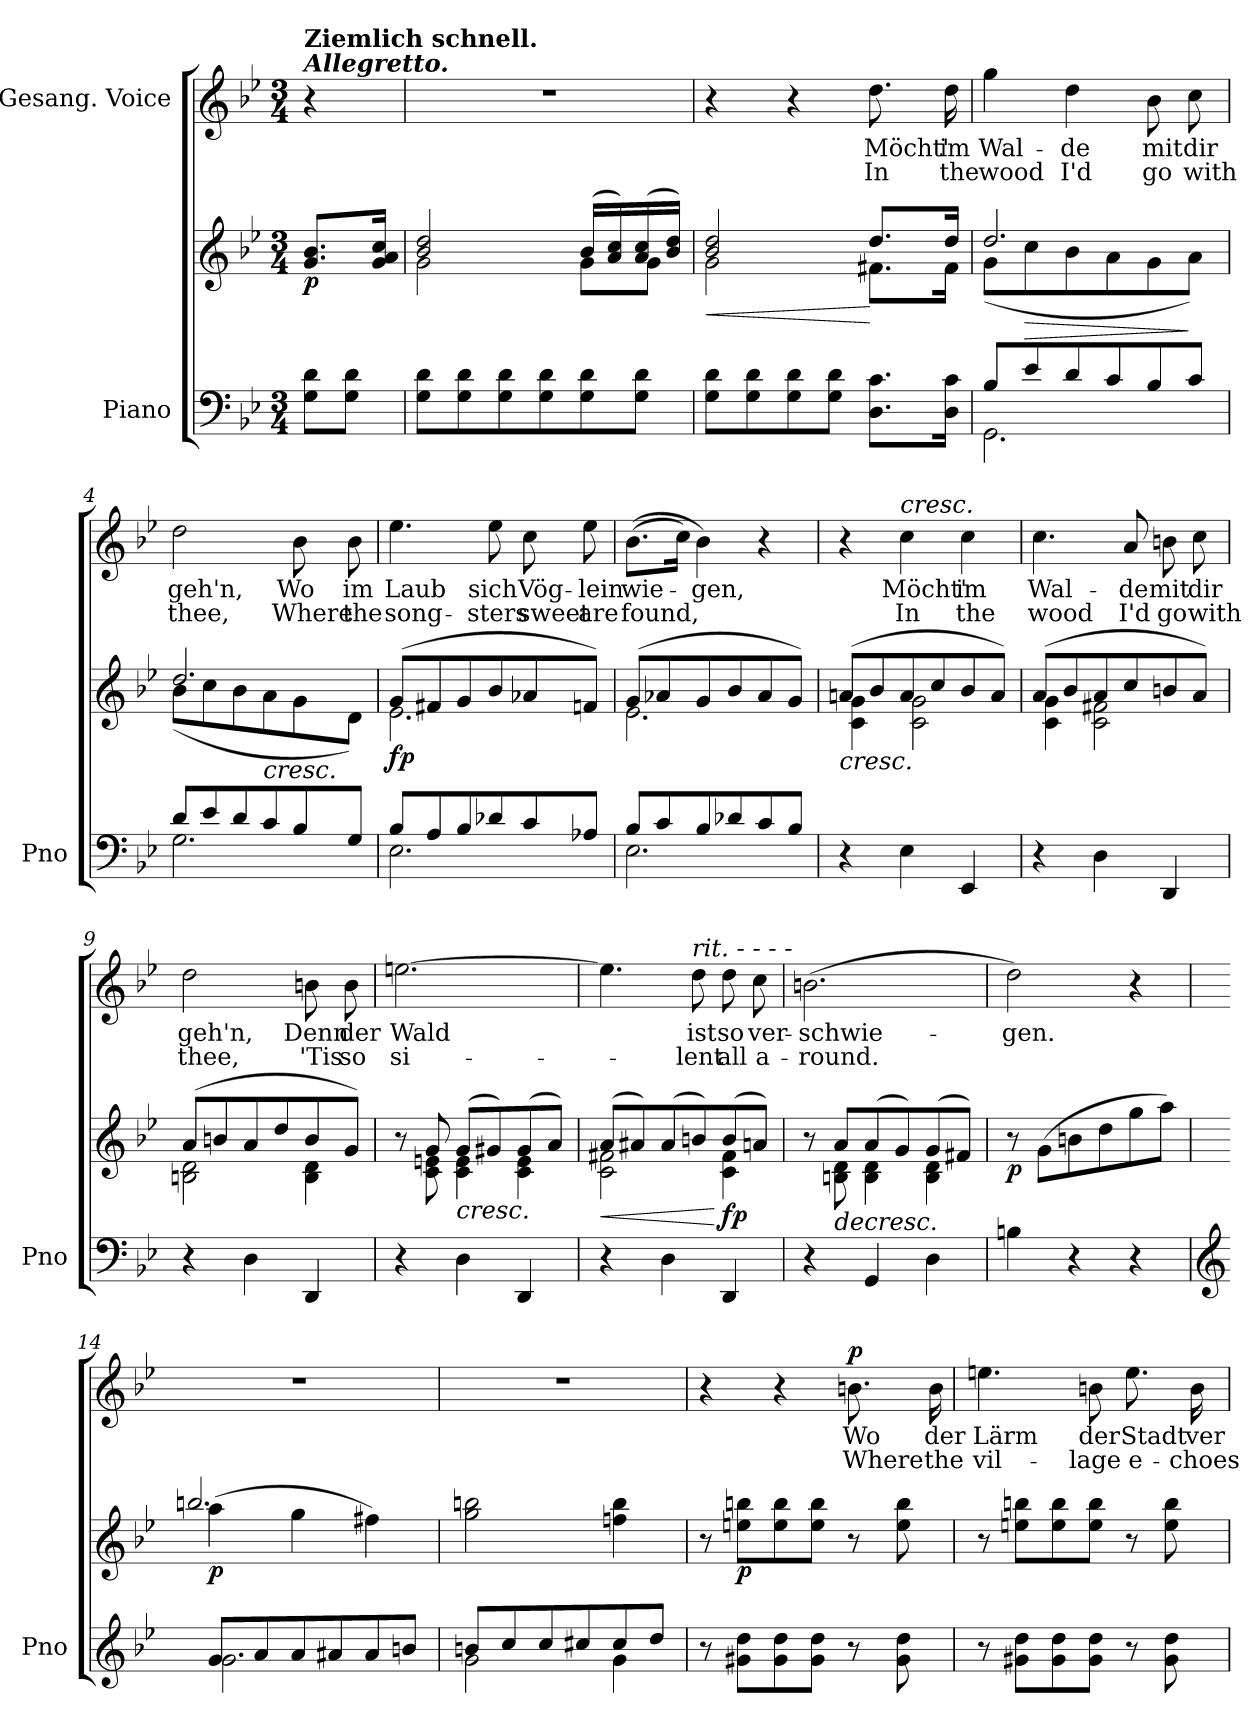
**kern	**kern	**dynam	**kern	**text	**text	**dynam
*part2	*part2	*part2	*part1	*part1	*part1	*part1
*staff3	*staff2	*staff2/3	*staff1	*staff1	*staff1	*staff1
*I"Piano	*	*	*I"Gesang. Voice	*	*	*
*I'Pno	*	*	*	*	*	*
*clefF4	*clefG2	*	*clefG2	*	*	*
*k[b-e-]	*k[b-e-]	*	*k[b-e-]	*	*	*
*M3/4	*M3/4	*	*M3/4	*	*	*
=	=	=	=	=	=	=
!	!	!	!LO:TX:a:Bi:t=Allegretto.	!	!	!
!	!	!	!LO:TX:a:B:t=Ziemlich schnell.	!	!	!
!	!	!LO:DY:b	!	!	!	!
8G\ 8d\L	8.g/ 8.b-/L	p	4r	.	.	.
8G\ 8d\J	.	.	.	.	.	.
.	16g/ 16a/ 16cc/Jk	.	.	.	.	.
=1	=1	=1	=1	=1	=1	=1
*	*^	*	*	*	*	*
8G\ 8d\L	2b-/ 2dd/	2g\	.	2.r	.	.	.
8G\ 8d\	.	.	.	.	.	.	.
8G\ 8d\	.	.	.	.	.	.	.
8G\ 8d\	.	.	.	.	.	.	.
8G\ 8d\	(16b-/LL	8g\L	.	.	.	.	.
.	16a/ 16cc/)	.	.	.	.	.	.
8G\ 8d\J	(16a/ 16cc/	8g\J	.	.	.	.	.
.	16b-/ 16dd/JJ)	.	.	.	.	.	.
=2	=2	=2	=2	=2	=2	=2	=2
!	!	!	!LO:HP:b	!	!	!	!
8G\ 8d\L	2b-/ 2dd/	2g\	<	4r	.	.	.
8G\ 8d\	.	.	.	.	.	.	.
8G\ 8d\	.	.	.	4r	.	.	.
8G\ 8d\J	.	.	.	.	.	.	.
8.D\ 8.c\L	8.dd/L	8.f#X\L	[	8.dd\	Möcht'	In	.
16D\ 16c\Jk	16dd/Jk	16f#\Jk	.	16dd\	im	the	.
=3	=3	=3	=3	=3	=3	=3	=3
*^	*	*	*	*	*	*	*
8B-/L	2.GG\	2.dd/	(>8g\L	.	4gg\	Wal-	wood	.
!	!	!	!	!LO:HP:b	!	!	!	!
8e-/	.	.	8cc\	>	.	.	.	.
8d/	.	.	8b-\	.	4dd\	-de	I'd	.
8c/	.	.	8a\	.	.	.	.	.
8B-/	.	.	8g\	.	8b-\	mit	go	.
8c/J	.	.	8a\J)	]	8cc\	dir	with	.
=4	=4	=4	=4	=4	=4	=4	=4	=4
8d/L	2.G\	2.dd/	(>8b-\L	.	2dd\	geh'n,	thee,	.
8e-/	.	.	8cc\	.	.	.	.	.
8d/	.	.	8b-\	.	.	.	.	.
!	!	!	!	!LO:HP:b	!	!	!	!
8c/	.	.	8a\	<	.	.	.	.
8B-/	.	.	8g\	.	8b-\	Wo	Where	.
8G/J	.	.	8d\J)	.	8b-\	im	the	.
=5	=5	=5	=5	=5	=5	=5	=5	=5
!	!	!	!	!LO:DY:b	!	!	!	!
8B-/L	2.E-\	(8g/L	2.e-\	fp	4.ee-\	Laub	song-	.
8A/	.	8f#X/	.	.	.	.	.	.
8B-/	.	8g/	.	.	.	.	.	.
8d-X/	.	8b-/	.	.	8ee-\	sich	-sters	.
8c/	.	8a-X/	.	.	8cc\	Vög-	sweet	.
8A-X/J	.	8fn/J)	.	.	8ee-\	-lein	are	.
=6	=6	=6	=6	=6	=6	=6	=6	=6
8B-/L	2.E-\	(8g/L	2.e-\	.	((<8.b-\L	wie-	found,	.
8c/	.	8a-X/	.	.	.	.	.	.
.	.	.	.	.	16cc\Jk)	.	.	.
8B-/	.	8g/	.	.	4b-\)	-gen,	.	.
8d-X/	.	8b-/	.	.	.	.	.	.
8c/	.	8a-/	.	.	4r	.	.	.
8B-/J	.	8g/J)	.	.	.	.	.	.
*v	*v	*	*	*	*	*	*	*
=7	=7	=7	=7	=7	=7	=7	=7
!	!LO:TX:b:i:t=cresc.	!	!	!	!	!	!
4r	(8an/L	4c\ 4g\	.	4r	.	.	.
.	8b-/	.	.	.	.	.	.
!	!	!	!	!LO:TX:a:i:t=cresc.	!	!	!
4E-\	8a/	2c\ 2g\	.	4cc\	Möcht'	In	.
.	8cc/	.	.	.	.	.	.
4EE-/	8b-/	.	.	4cc\	im	the	.
.	8a/J)	.	.	.	.	.	.
=8	=8	=8	=8	=8	=8	=8	=8
4r	(8a/L	4c\ 4g\	.	4.cc\	Wal-	wood	.
.	8b-/	.	.	.	.	.	.
4D\	8a/	2c\ 2f#X\	.	.	.	.	.
.	8cc/	.	.	8a/	-de	I'd	.
4DD/	8bn/	.	.	8bn\	mit	go	.
.	8a/J)	.	.	8cc\	dir	with	.
=9	=9	=9	=9	=9	=9	=9	=9
4r	(8a/L	2Bn\ 2d\	.	2dd\	geh'n,	thee,	.
.	8bn/	.	.	.	.	.	.
4D\	8a/	.	.	.	.	.	.
.	8dd/	.	.	.	.	.	.
4DD/	8b/	4B\ 4d\	.	8bn\	Denn	'Tis	.
.	8g/J)	.	.	8b\	der	so	.
=10	=10	=10	=10	=10	=10	=10	=10
4r	8r	8ryy	.	[2.een\	Wald	si-	.
.	8g/	8c\ 8en\	.	.	.	.	.
!	!LO:TX:b:i:t=cresc.	!	!	!	!	!	!
4D\	(>8g/L	4c\ 4e\	.	.	.	.	.
.	8g#X/)	.	.	.	.	.	.
4DD/	(>8g#/	4c\ 4e\	.	.	.	.	.
.	8a/J)	.	.	.	.	.	.
=11	=11	=11	=11	=11	=11	=11	=11
!	!	!	!LO:HP:b	!	!	!	!
4r	(>8a/L	2c\ 2f#X\	<	4.ee\]	.	.	.
.	8a#X/)	.	.	.	.	.	.
4D\	(>8a#/	.	.	.	.	.	.
!	!	!	!	!LO:TX:a:i:t=rit. - - - -	!	!	!
.	8bn/)	.	.	8dd\	ist	-lent	.
!	!	!	!LO:DY:n=1:b	!	!	!	!
4DD/	(>8b/	4c\ 4f#\	[ fp	8dd\	so	all	.
.	8an/J)	.	.	8cc\	ver-	a-	.
=12	=12	=12	=12	=12	=12	=12	=12
4r	8r	8ryy	.	(<2.bn\	-schwie-	-round.	.
!	!	!	!LO:HP:b	!	!	!	!
.	8a/L	8Bn\ 8d\	>	.	.	.	.
4GG/	(>8a/	4B\ 4d\	.	.	.	.	.
.	8g/)	.	.	.	.	.	.
4D\	(>8g/	4B\ 4d\	.	.	.	.	.
.	8f#X/J)	.	.	.	.	.	.
*	*v	*v	*	*	*	*	*
.	.	[	.	.	.	.
=13	=13	=13	=13	=13	=13	=13
!	!	!LO:DY:b	!	!	!	!
4Bn\	8r	p	2dd\)	-gen.	.	.
.	(8g\L	.	.	.	.	.
4r	8bn\	.	.	.	.	.
.	8dd\	.	.	.	.	.
4r	8gg\	.	4r	.	.	.
.	8aa\J)	.	.	.	.	.
=14	=14	=14	=14	=14	=14	=14
*clefG2	*	*	*	*	*	*
*^	*^	*	*	*	*	*
!	!	!	!	!LO:DY:b	!	!	!	!
8g/L	2.g\	(<4aa\	2.bbn/	p	2.r	.	.	.
8a/	.	.	.	.	.	.	.	.
8a/	.	4gg\	.	.	.	.	.	.
8a#X/	.	.	.	.	.	.	.	.
8a#/	.	4ff#X\)	.	.	.	.	.	.
8bn/J	.	.	.	.	.	.	.	.
*v	*v	*	*	*	*	*	*	*
*	*v	*v	*	*	*	*	*
.	.	]	.	.	.	.
=15	=15	=15	=15	=15	=15	=15
*^	*	*	*	*	*	*
8bn/L	2g\	2gg\ 2bbn\	.	2.r	.	.	.
8cc/	.	.	.	.	.	.	.
8cc/	.	.	.	.	.	.	.
8cc#X/	.	.	.	.	.	.	.
8cc#/	4g\	4ffn\ 4bb\	.	.	.	.	.
8dd/J	.	.	.	.	.	.	.
*v	*v	*	*	*	*	*	*
=16	=16	=16	=16	=16	=16	=16
8r	8r	.	4r	.	.	.
!	!	!LO:DY:b	!	!	!	!
8g#X\ 8dd\L	8een\ 8bbn\L	p	.	.	.	.
8g#\ 8dd\	8ee\ 8bb\	.	4r	.	.	.
8g#\ 8dd\J	8ee\ 8bb\J	.	.	.	.	.
!	!	!	!	!	!	!LO:DY:a
8r	8r	.	8.bn\	Wo	Where	p
8g#\ 8dd\	8ee\ 8bb\	.	.	.	.	.
.	.	.	16b\	der	the	.
=17	=17	=17	=17	=17	=17	=17
8r	8r	.	4.een\	Lärm	vil-	.
8g#X\ 8dd\L	8een\ 8bbn\L	.	.	.	.	.
8g#\ 8dd\	8ee\ 8bb\	.	.	.	.	.
8g#\ 8dd\J	8ee\ 8bb\J	.	8bn\	der	-lage	.
8r	8r	.	8.ee\	Stadt	e-	.
8g#\ 8dd\	8ee\ 8bb\	.	.	.	.	.
.	.	.	16b\	ver-	-choes	.
=	=	=	=	=	=	=
*-	*-	*-	*-	*-	*-	*-
